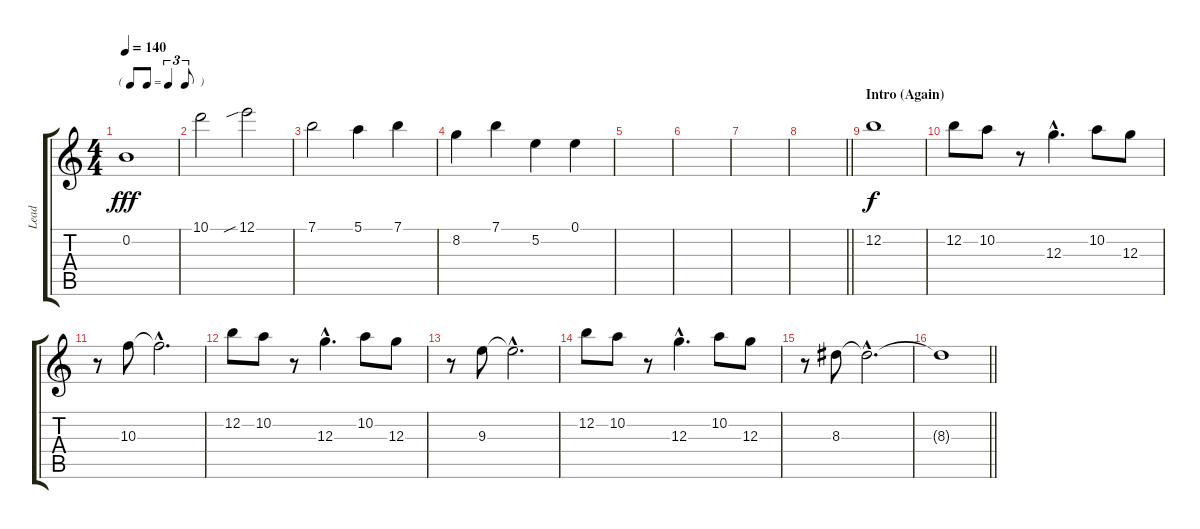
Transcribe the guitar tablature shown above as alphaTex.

\track ("Lead" "Lead") {instrument electricguitarjazz}
\staff {score tabs}
\tuning (E4 B3 G3 D3 A2 E2) {hide}
\ts (4 4)
\tf triplet8th
\tempo 140
\clef g2
\ks c
0.2.1{dy fff} |
10.1.2 12.1{sib}.2 |
7.1.2 5.1.4 7.1.4 |
8.2.4 7.1.4 5.2.4 0.1.4 |
|
|
|
\barLineRight lightlight
|
\section ("" "Intro (Again)")
12.2.1{dy f} |
12.2.8 10.2.8 r.8 12.3{hac}.4{d} 10.2.8 12.3.8 |
r.8 10.3.8 10.3{hac t}.2{d} |
12.2.8 10.2.8 r.8 12.3{hac}.4{d} 10.2.8 12.3.8 |
r.8 9.3.8 9.3{hac t}.2{d} |
12.2.8 10.2.8 r.8 12.3{hac}.4{d} 10.2.8 12.3.8 |
r.8 8.3.8 8.3{hac t}.2{d} |
\barLineRight lightlight
8.3{t}.1
